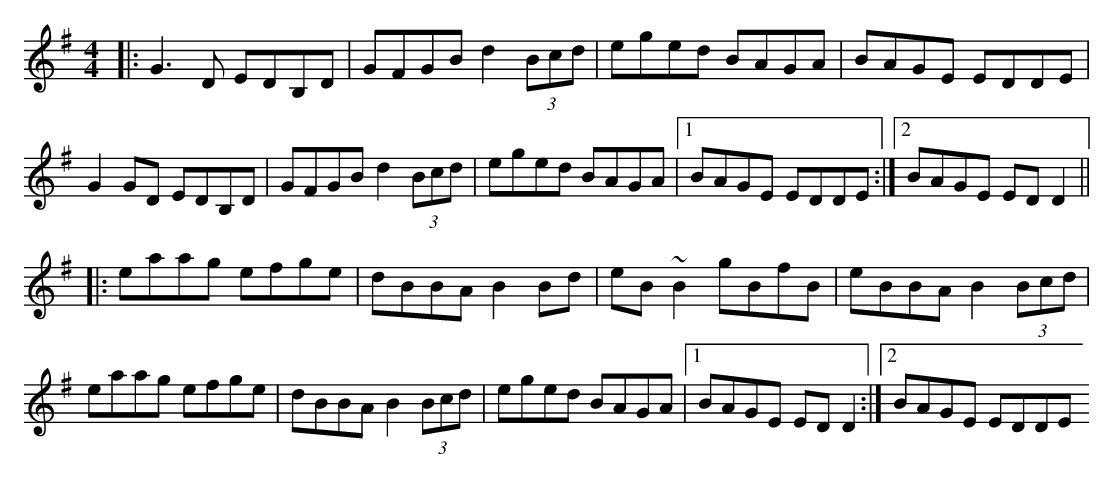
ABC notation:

X:1
M:4/4
K:G
|: G3D EDB,D|GFGB d2 (3Bcd|eged BAGA|BAGE EDDE|
G2 GD EDB,D|GFGB d2 (3Bcd|eged BAGA|1 BAGE EDDE:|2 BAGE ED D2||
|: eaag efge|dBBA B2 Bd|eB ~B2 gBfB|eBBA B2 (3Bcd|
eaag efge|dBBA B2 (3Bcd|eged BAGA|1 BAGE EDD2:|2 BAGE EDDE
